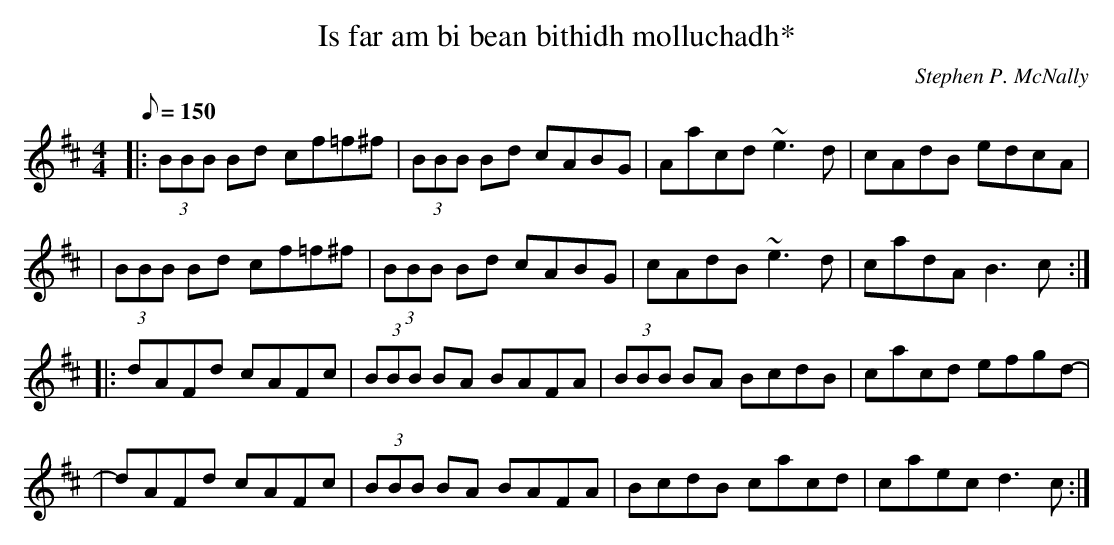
X:1
T:Is far am bi bean bithidh molluchadh*
M:4/4
L:1/8
Q:150
C:Stephen P. McNally
K:D
|:(3BBB Bd cf=f^f|(3BBB Bd cABG|Aacd ~e3 d|cAdB edcA|!
|(3BBB Bd cf=f^f|(3BBB Bd cABG|cAdB ~e3 d|cadA B3 c:|!
|:dAFd cAFc|(3BBB BA BAFA|(3BBB BA BcdB|cacd efgd-|!
|dAFd cAFc|(3BBB BA BAFA|BcdB cacd|caec d3 c:|!
